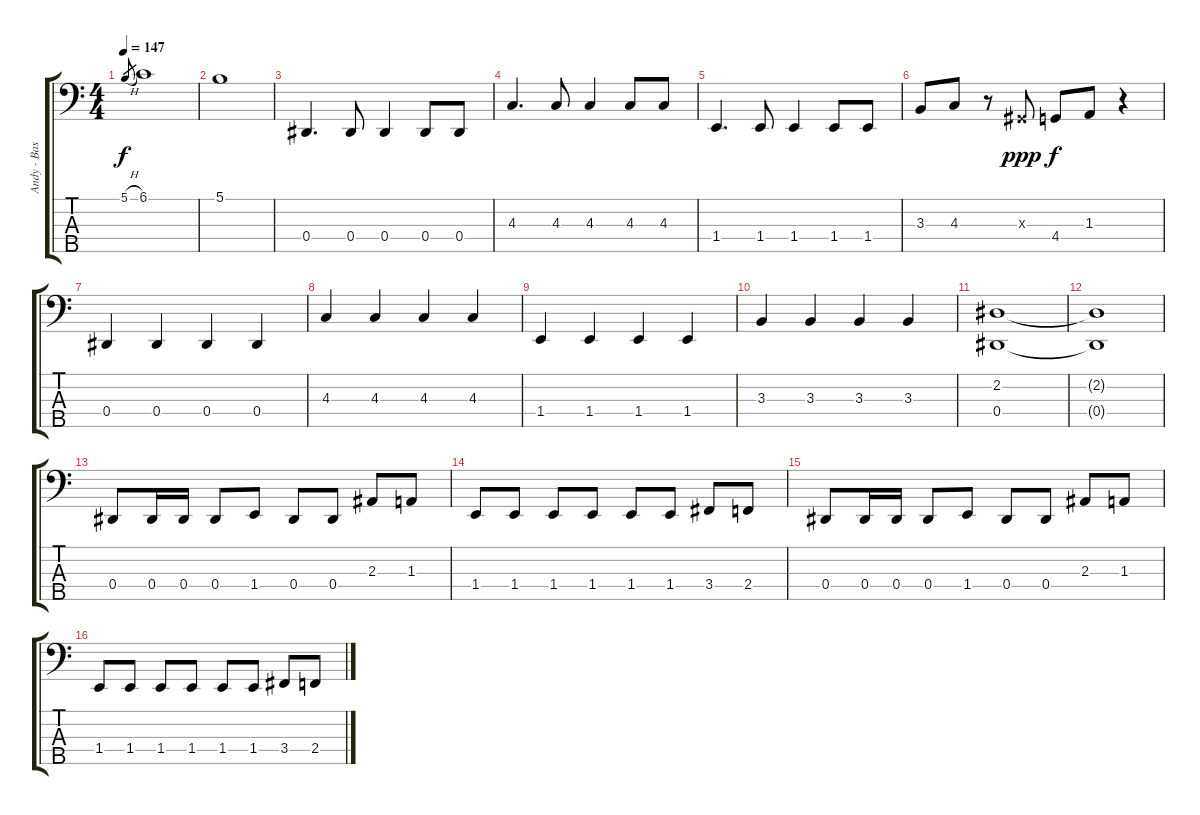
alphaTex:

\track ("Andy - Bass" "Andy - Bas") {instrument electricbassfinger}
\staff {score tabs}
\tuning (Gb2 Db2 Ab1 Eb1 Bb0) {hide}
\ts (4 4)
\tempo 147
\clef f4
\ks c
5.1{h}.8{gr dy f} 6.1.1 |
5.1.1 |
0.4.4{d} 0.4.8 0.4.4 0.4.8 0.4.8 |
4.3.4{d} 4.3.8 4.3.4 4.3.8 4.3.8 |
1.4.4{d} 1.4.8 1.4.4 1.4.8 1.4.8 |
3.3.8 4.3.8 r.8 0.3{x}.8{dy ppp} 4.4.8{dy f} 1.3.8 r.4 |
0.4.4 0.4.4 0.4.4 0.4.4 |
4.3.4 4.3.4 4.3.4 4.3.4 |
1.4.4 1.4.4 1.4.4 1.4.4 |
3.3.4 3.3.4 3.3.4 3.3.4 |
(2.2 0.4).1 |
(2.2{t} 0.4{t}).1 |
0.4.8 0.4.16 0.4.16 0.4.8 1.4.8 0.4.8 0.4.8 2.3.8 1.3.8 |
1.4.8 1.4.8 1.4.8 1.4.8 1.4.8 1.4.8 3.4.8 2.4.8 |
0.4.8 0.4.16 0.4.16 0.4.8 1.4.8 0.4.8 0.4.8 2.3.8 1.3.8 |
1.4.8 1.4.8 1.4.8 1.4.8 1.4.8 1.4.8 3.4.8 2.4.8
